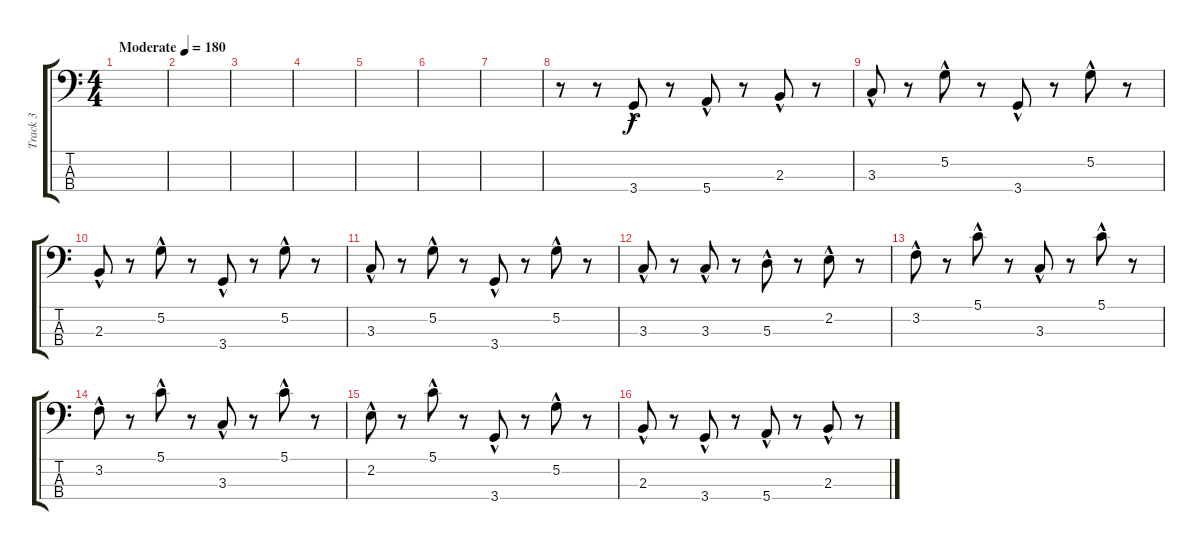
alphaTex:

\track ("Track 3" "Track 3") {instrument electricbassfinger}
\staff {score tabs}
\tuning (G2 D2 A1 E1) {hide}
\ts (4 4)
\tempo (180 "Moderate")
\clef f4
\ks c
|
|
|
|
|
|
|
r.8 r.8 3.4{hac}.8 r.8 5.4{hac}.8 r.8 2.3{hac}.8 r.8 |
3.3{hac}.8 r.8 5.2{hac}.8 r.8 3.4{hac}.8 r.8 5.2{hac}.8 r.8 |
2.3{hac}.8 r.8 5.2{hac}.8 r.8 3.4{hac}.8 r.8 5.2{hac}.8 r.8 |
3.3{hac}.8 r.8 5.2{hac}.8 r.8 3.4{hac}.8 r.8 5.2{hac}.8 r.8 |
3.3{hac}.8 r.8 3.3{hac}.8 r.8 5.3{hac}.8 r.8 2.2{hac}.8 r.8 |
3.2{hac}.8 r.8 5.1{hac}.8 r.8 3.3{hac}.8 r.8 5.1{hac}.8 r.8 |
3.2{hac}.8 r.8 5.1{hac}.8 r.8 3.3{hac}.8 r.8 5.1{hac}.8 r.8 |
2.2{hac}.8 r.8 5.1{hac}.8 r.8 3.4{hac}.8 r.8 5.2{hac}.8 r.8 |
2.3{hac}.8 r.8 3.4{hac}.8 r.8 5.4{hac}.8 r.8 2.3{hac}.8 r.8
